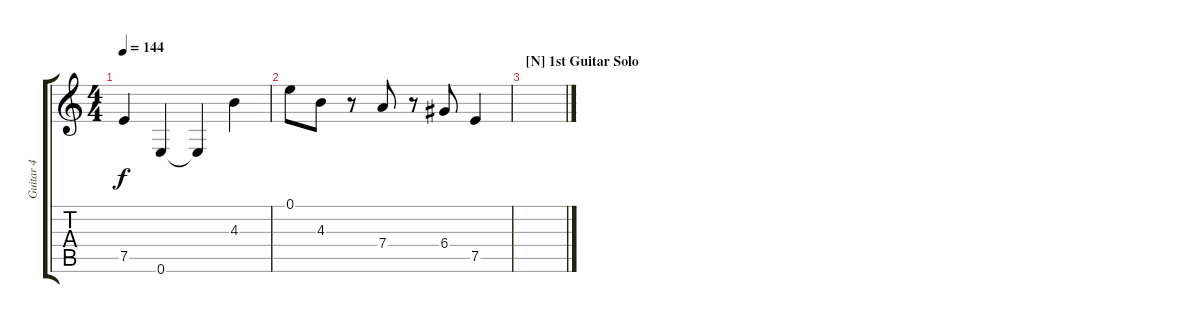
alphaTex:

\track ("Guitar 4" "Guitar 4") {instrument acousticguitarnylon}
\staff {score tabs}
\tuning (E4 B3 G3 D3 A2 E2) {hide}
\ts (4 4)
\tempo 144
\clef g2
\ks c
7.5.4{dy f} 0.6.4 0.6{t}.4 4.3.4 |
0.1.8 4.3.8 r.8 7.4.8 r.8 6.4.8 7.5.4 |
\section ("" "[N] 1st Guitar Solo")
